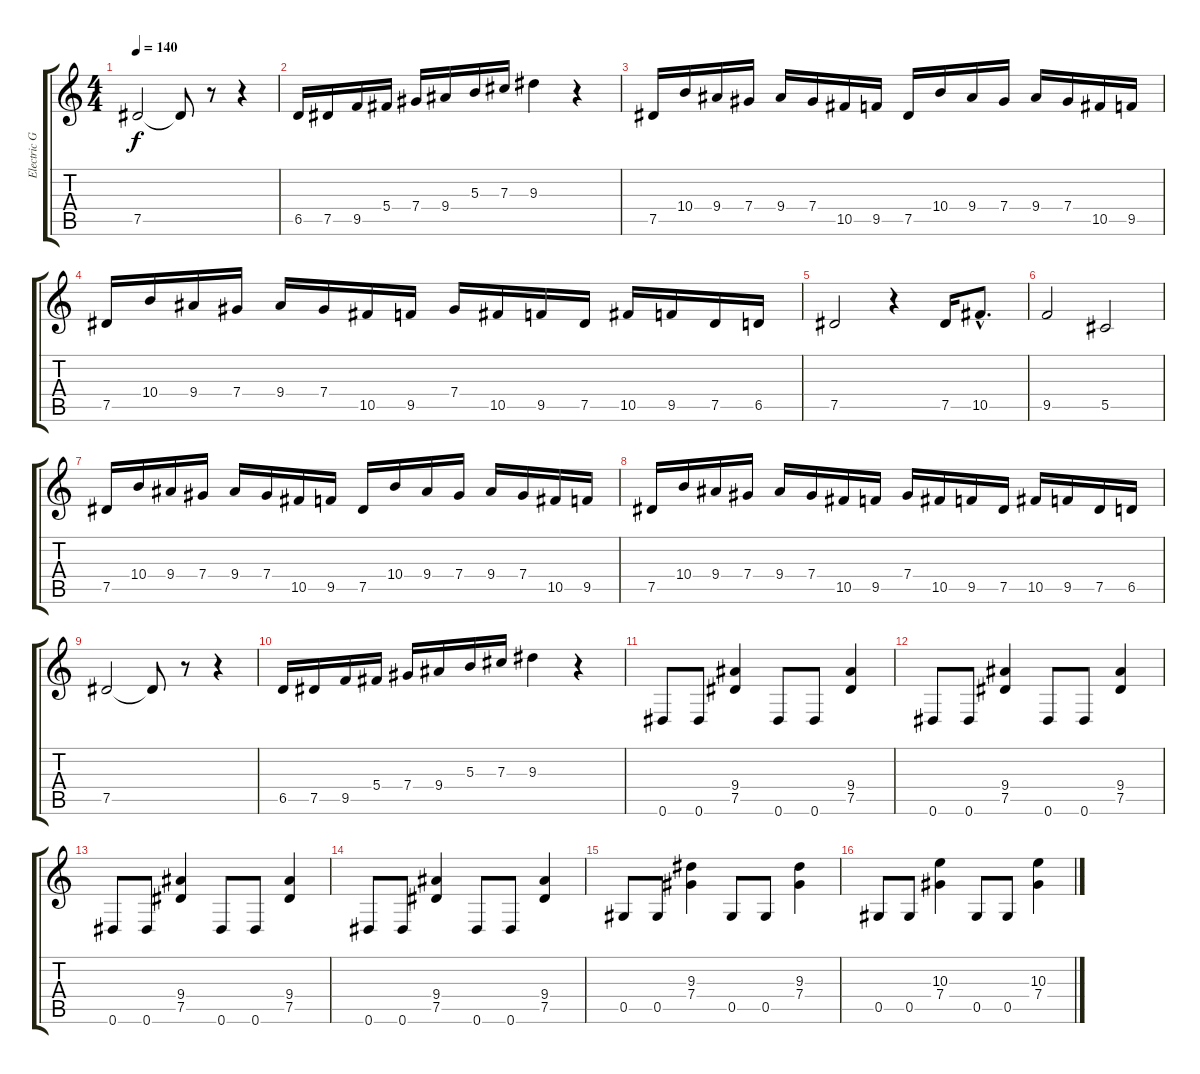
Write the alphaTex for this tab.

\track ("Electric Guitar" "Electric G") {instrument overdrivenguitar}
\staff {score tabs}
\tuning (Eb4 Bb3 Gb3 Db3 Ab2 Eb2) {hide}
\ts (4 4)
\tempo 140
\clef g2
\ks c
7.5.2{dy f} 7.5{t}.8 r.8 r.4 |
6.5.16 7.5.16 9.5.16 5.4.16 7.4.16 9.4.16 5.3.16 7.3.16 9.3.4 r.4 |
7.5.16 10.4.16 9.4.16 7.4.16 9.4.16 7.4.16 10.5.16 9.5.16 7.5.16 10.4.16 9.4.16 7.4.16 9.4.16 7.4.16 10.5.16 9.5.16 |
7.5.16 10.4.16 9.4.16 7.4.16 9.4.16 7.4.16 10.5.16 9.5.16 7.4.16 10.5.16 9.5.16 7.5.16 10.5.16 9.5.16 7.5.16 6.5.16 |
7.5.2 r.4 7.5.16 10.5{hac}.8{d} |
9.5.2 5.5.2 |
7.5.16 10.4.16 9.4.16 7.4.16 9.4.16 7.4.16 10.5.16 9.5.16 7.5.16 10.4.16 9.4.16 7.4.16 9.4.16 7.4.16 10.5.16 9.5.16 |
7.5.16 10.4.16 9.4.16 7.4.16 9.4.16 7.4.16 10.5.16 9.5.16 7.4.16 10.5.16 9.5.16 7.5.16 10.5.16 9.5.16 7.5.16 6.5.16 |
7.5.2 7.5{t}.8 r.8 r.4 |
6.5.16 7.5.16 9.5.16 5.4.16 7.4.16 9.4.16 5.3.16 7.3.16 9.3.4 r.4 |
0.6.8 0.6.8 (9.4 7.5).4 0.6.8 0.6.8 (9.4 7.5).4 |
0.6.8 0.6.8 (9.4 7.5).4 0.6.8 0.6.8 (9.4 7.5).4 |
0.6.8 0.6.8 (9.4 7.5).4 0.6.8 0.6.8 (9.4 7.5).4 |
0.6.8 0.6.8 (9.4 7.5).4 0.6.8 0.6.8 (9.4 7.5).4 |
0.5.8 0.5.8 (9.3 7.4).4 0.5.8 0.5.8 (9.3 7.4).4 |
0.5.8 0.5.8 (10.3 7.4).4 0.5.8 0.5.8 (10.3 7.4).4
